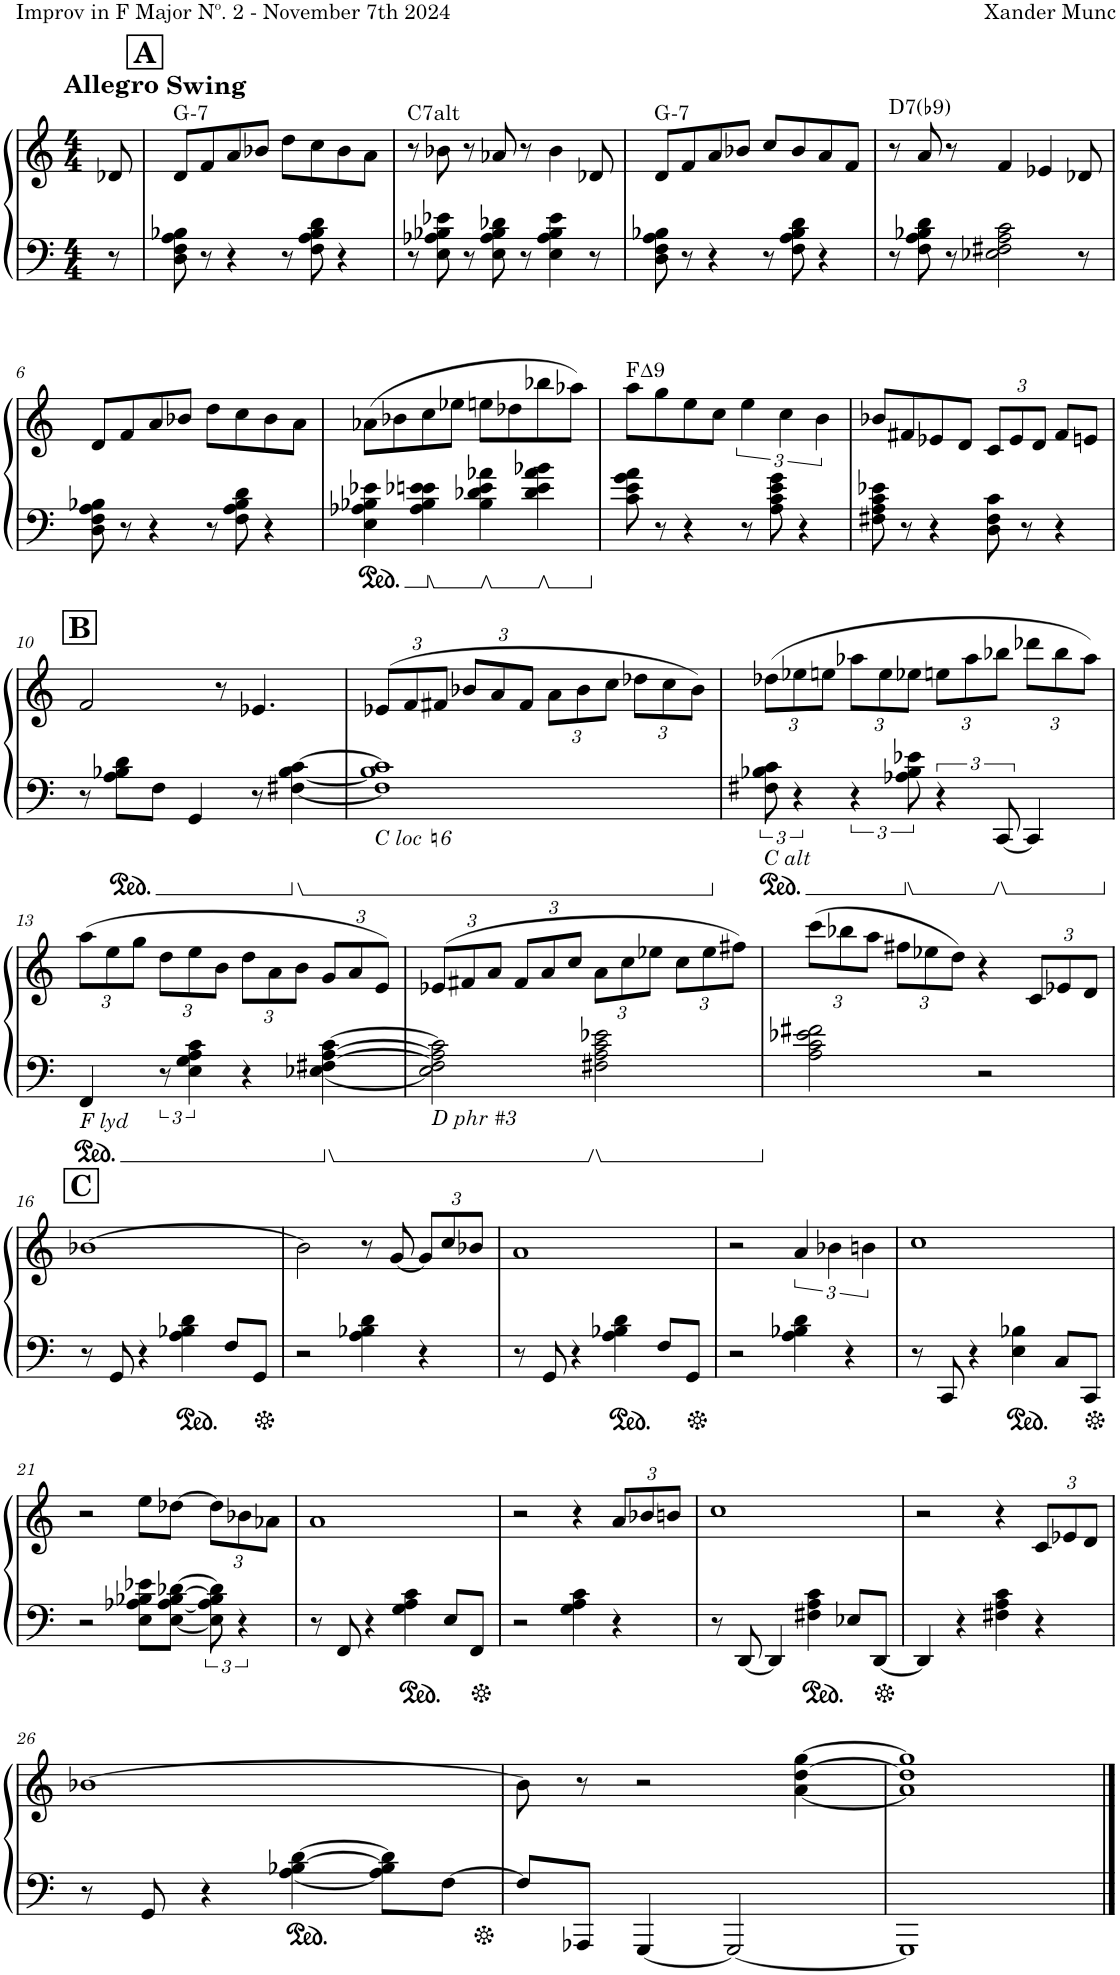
**kern	**kern
*part1	*part1
*staff2	*staff1
*I"Piano	*
*I'Pno.	*
*clefF4	*clefG2
*k[]	*k[]
*M4/4	*M4/4
=1	=1
!	!LO:TX:a:t=Improv in F Major Nº. 2 - November 7th 2024                                                                                            Xander Munc
!	!LO:TX:a:B:t=Swing
!	!LO:TX:a:B:t=Allegro
!LO:TX:a:t=Improv in F Major Nº. 2 - November 7th 2024                                                                                            Xander Munc	!
8r	8d-X/
!!LO:REH:place=s1:a:B:cj:fs=14:t=A
=2	=2
!	!LO:TX:a:t=G-7
8D\ 8F\ 8A\ 8B-X\	8d/L
8r	8f/
4r	8a/
.	8b-X/J
8r	8dd\L
8F\ 8A\ 8B-\ 8d\	8cc\
4r	8b-\
.	8a\J
=3	=3
!	!LO:TX:a:t=C7alt
8r	8r
8E\ 8A-X\ 8B-X\ 8e-X\	8b-X\
8r	8r
8E\ 8A-\ 8B-\ 8d-X\	8a-X/
8r	8r
4E\ 4A-\ 4B-\ 4e-\	4b-\
8r	8d-X/
=4	=4
!	!LO:TX:a:t=G-7
8D\ 8F\ 8A\ 8B-X\	8d/L
8r	8f/
4r	8a/
.	8b-X/J
8r	8cc/L
8F\ 8A\ 8B-\ 8d\	8b-/
4r	8a/
.	8f/J
=5	=5
!	!LO:TX:a:t=D7(♭9)
8r	8r
8F\ 8A\ 8B-X\ 8d\	8a/
8r	8r
2E-X\ 2F#X\ 2A\ 2c\	4f/
.	4e-X/
8r	8d-X/
!!LO:LB:g=z
=6	=6
8D\ 8F\ 8A\ 8B-X\	8d/L
8r	8f/
4r	8a/
.	8b-X/J
8r	8dd\L
8F\ 8A\ 8B-\ 8d\	8cc\
4r	8b-\
.	8a\J
=7	=7
4E\ 4A-X\ 4B-X\ 4e-X\	(8a-X\L
.	8b-X\
4A-\ 4B-\ 4e-X\ 4en\	8cc\
.	8ee-X\J
4B-\ 4d-X\ 4e\ 4a-X\	8een\L
.	8dd-X\
4d-\ 4e\ 4a-\ 4b-X\	8bb-X\
.	8aa-X\J)
=8	=8
!	!LO:TX:a:t=F∆9
8c\ 8e\ 8g\ 8a\	8aa\L
8r	8gg\
4r	8ee\
.	8cc\J
8r	6ee\
8A\ 8c\ 8e\ 8g\	.
.	6cc\
4r	.
.	6b\
=9	=9
8F#X\ 8A\ 8c\ 8e-X\	8b-X/L
8r	8f#X/
4r	8e-X/
.	8d/J
*	*Xbrackettup
8D\ 8F#\ 8c\	12c/L
.	12e-/
8r	.
.	12d/J
4r	8f#/L
.	8en/J
!!LO:LB:g=z
!!LO:REH:place=s1:a:B:cj:fs=14:t=B
=10	=10
8r	2f/
8A\ 8B-X\ 8d\L	.
8F\J	.
4GG/	.
.	8r
8r	4.e-X/
[4F#X\ [4B-\ [4c\	.
=11	=11
!LO:TX:b:i:t=C loc ♮6	!
1F#] 1B-] 1c]	(12e-X/L
.	12f/
.	12f#X/J
.	12b-X/L
.	12a/
.	12f#/J
.	12a\L
.	12b-\
.	12cc\J
.	12dd-X\L
.	12cc\
.	12b-\J)
=12	=12
!LO:TX:b:i:t=C alt	!
12F#X\ 12B-X\ 12c\	(12dd-X\L
6r	12ee-X\
.	12een\J
6r	12aa-X\L
.	12ee\
12A-X\ 12B-\ 12e-X\	12ee-X\J
6r	12een\L
.	12aa-\
[12CC/	12bb-X\J
4CC/]	12ddd-X\L
.	12bb-\
.	12aa-\J)
!!LO:LB:g=z
=13	=13
!LO:TX:b:i:t=F lyd	!
4FF/	(12aa\L
.	12ee\
.	12gg\J
12r	12dd\L
6E\ 6G\ 6A\ 6c\	12ee\
.	12b\J
4r	12dd\L
.	12a\
.	12b\J
[4E-X\ [4F#X\ [4A\ [4c\	12g/L
.	12a/
.	12e/J)
=14	=14
!LO:TX:b:i:t=D phr #3	!
2E-\] 2F#\] 2A\] 2c\]	(12e-X/L
.	12f#X/
.	12a/J
.	12f#/L
.	12a/
.	12cc/J
2F#X\ 2A\ 2c\ 2e-X\	12a\L
.	12cc\
.	12ee-X\J
.	12cc\L
.	12ee-\
.	12ff#X\J)
=15	=15
2A\ 2c\ 2e-X\ 2f#X\	(12ccc\L
.	12bb-X\
.	12aa\J
.	12ff#X\L
.	12ee-X\
.	12dd\J)
2r	4r
.	12c/L
.	12e-X/
.	12d/J
!!LO:LB:g=z
!!LO:REH:place=s1:a:B:cj:fs=14:t=C
=16	=16
8r	[1b-X
8GG/	.
4r	.
4A\ 4B-X\ 4d\	.
8F/L	.
8GG/J	.
=17	=17
2r	2b-\]
4A\ 4B-X\ 4d\	8r
.	[8g/
4r	12g/L]
.	12cc/
.	12b-X/J
=18	=18
8r	1a
8GG/	.
4r	.
4A\ 4B-X\ 4d\	.
8F/L	.
8GG/J	.
=19	=19
2r	2r
*	*brackettup
4A\ 4B-X\ 4d\	6a/
.	6b-X\
4r	.
.	6bn\
=20	=20
8r	1cc
8CC/	.
4r	.
4E\ 4B-X\	.
8C/L	.
8CC/J	.
!!LO:LB:g=z
=21	=21
2r	2r
8E\ 8A-X\ 8B-X\ 8e-X\L	8ee\L
[8E\ [8A-\ [8B-\ [8d-X\J	[8dd-X\J
*	*Xbrackettup
12E\] 12A-\] 12B-\] 12d-\]	12dd-\L]
6r	12b-X\
.	12a-X\J
=22	=22
8r	1a
8FF/	.
4r	.
4G\ 4A\ 4c\	.
8E/L	.
8FF/J	.
=23	=23
2r	2r
4G\ 4A\ 4c\	4r
4r	12a/L
.	12b-X/
.	12bn/J
=24	=24
8r	1cc
[8DD/	.
4DD/]	.
4F#X\ 4A\ 4c\	.
8E-X/L	.
[8DD/J	.
=25	=25
4DD/]	2r
4r	.
4F#X\ 4A\ 4c\	4r
4r	12c/L
.	12e-X/
.	12d/J
!!LO:LB:g=z
=26	=26
8r	[1b-X
8GG/	.
4r	.
[4A\ [4B-X\ [4d\	.
8A\] 8B-\] 8d\]L	.
[8F\J	.
=27	=27
8F/L]	8b-\]
8AAA-X/J	8r
[4GGG/	2r
2GGG/_	.
.	[4a\ [4dd\ [4gg\
=28	=28
1GGG]	1a] 1dd] 1gg]
==	==
*-	*-
